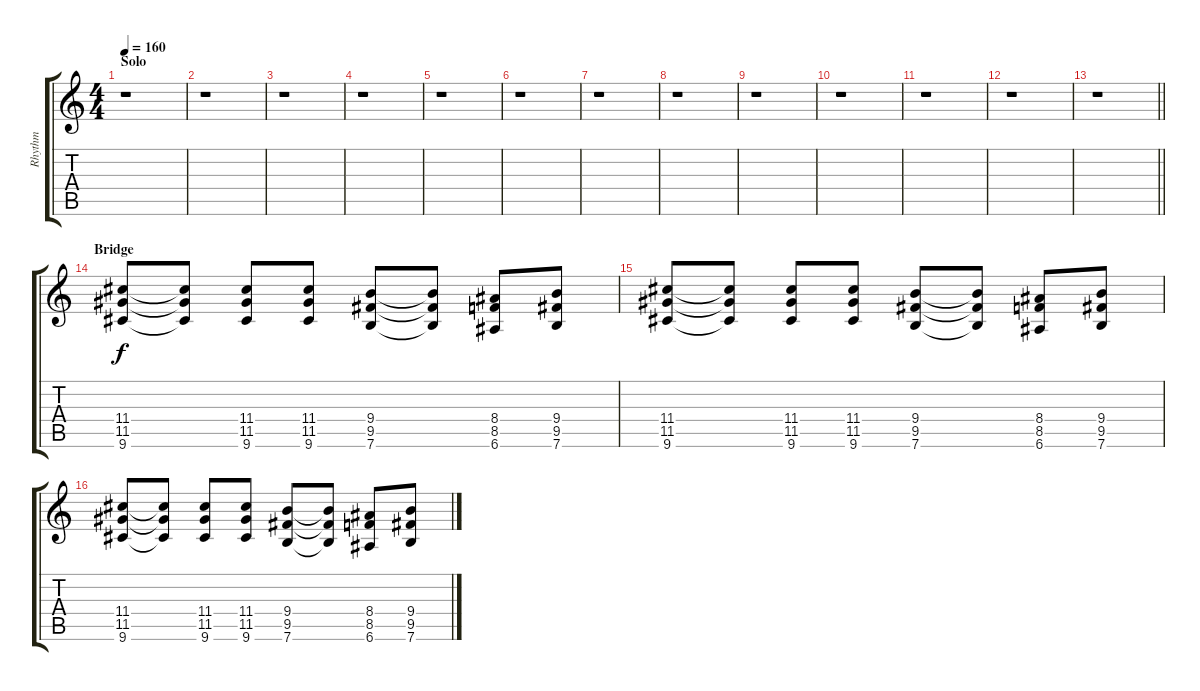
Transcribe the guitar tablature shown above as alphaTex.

\track ("Rhythm" "Rhythm") {instrument distortionguitar}
\staff {score tabs}
\tuning (E4 B3 G3 D3 A2 E2) {hide}
\ts (4 4)
\section ("" "Solo")
\tempo 160
\clef g2
\ks c
r.1{dy f} |
r.1 |
r.1 |
r.1 |
r.1 |
r.1 |
r.1 |
r.1 |
r.1 |
r.1 |
r.1 |
r.1 |
\barLineRight lightlight
r.1 |
\section ("" "Bridge")
(11.4 11.5 9.6).8 (11.4{t} 11.5{t} 9.6{t}).8 (11.4 11.5 9.6).8 (11.4 11.5 9.6).8 (9.4 9.5 7.6).8 (9.4{t} 9.5{t} 7.6{t}).8 (8.4 8.5 6.6).8 (9.4 9.5 7.6).8 |
(11.4 11.5 9.6).8 (11.4{t} 11.5{t} 9.6{t}).8 (11.4 11.5 9.6).8 (11.4 11.5 9.6).8 (9.4 9.5 7.6).8 (9.4{t} 9.5{t} 7.6{t}).8 (8.4 8.5 6.6).8 (9.4 9.5 7.6).8 |
(11.4 11.5 9.6).8 (11.4{t} 11.5{t} 9.6{t}).8 (11.4 11.5 9.6).8 (11.4 11.5 9.6).8 (9.4 9.5 7.6).8 (9.4{t} 9.5{t} 7.6{t}).8 (8.4 8.5 6.6).8 (9.4 9.5 7.6).8
